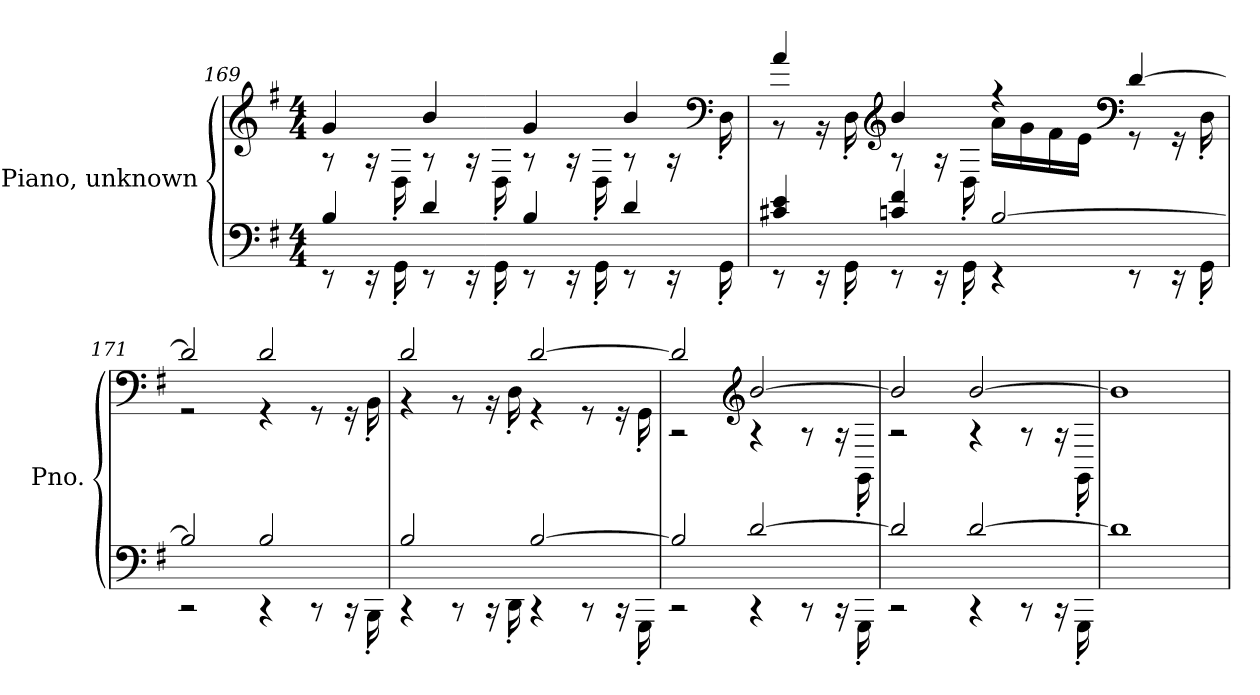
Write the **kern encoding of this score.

**kern	**kern
*part1	*part1
*staff2	*staff1
*I"Piano, unknown	*
*I'Pno.	*
*clefF4	*clefG2
*k[f#]	*k[f#]
*M4/4	*M4/4
=169	=169
*^	*^
4B/	8r	4g/	8r
.	16r	.	16r
.	16GG'\	.	16D'\
4d/	8r	4b/	8r
.	16r	.	16r
.	16GG'\	.	16D'\
4B/	8r	4g/	8r
.	16r	.	16r
.	16GG'\	.	16D'\
4d/	8r	4b/	8r
.	16r	.	16r
*	*	*clefF4	*
.	16GG'\	.	16D'\
!!LO:PB:g=z	!!
=170	=170	=170	=170
4c#X/ 4e/	8r	4a/	8r
.	16r	.	16r
.	16GG'\	.	16D'\
*	*	*clefG2	*
4cn/ 4f#/	8r	4b/	8r
.	16r	.	16r
.	16GG'\	.	16D'\
[2B/	4r	4r	16a\LL
.	.	.	16g\
.	.	.	16f#\
.	.	.	16e\JJ
*	*	*clefF4	*
.	8r	[4d/	8r
.	16r	.	16r
.	16GG'\	.	16D'\
=171	=171	=171	=171
2B/]	2r	2d/]	2r
2B/	4r	2d/	4r
.	8r	.	8r
.	16r	.	16r
.	16BBB'\	.	16BB'\
=172	=172	=172	=172
2B/	4r	2d/	4r
.	8r	.	8r
.	16r	.	16r
.	16DD'\	.	16D'\
[2B/	4r	[2d/	4r
.	8r	.	8r
.	16r	.	16r
.	16GGG'\	.	16GG'\
=173	=173	=173	=173
2B/]	2r	2d/]	2r
*	*	*clefG2	*
[2d/	4r	[2b/	4r
.	8r	.	8r
.	16r	.	16r
.	16GGG'\	.	16GG'\
=174	=174	=174	=174
2d/]	2r	2b/]	2r
[2d/	4r	[2b/	4r
.	8r	.	8r
.	16r	.	16r
.	16GGG'\	.	16GG'\
*v	*v	*	*
*	*v	*v
!!LO:LB:g=z
=175	=175
1d]	1b]
=	=
*-	*-
